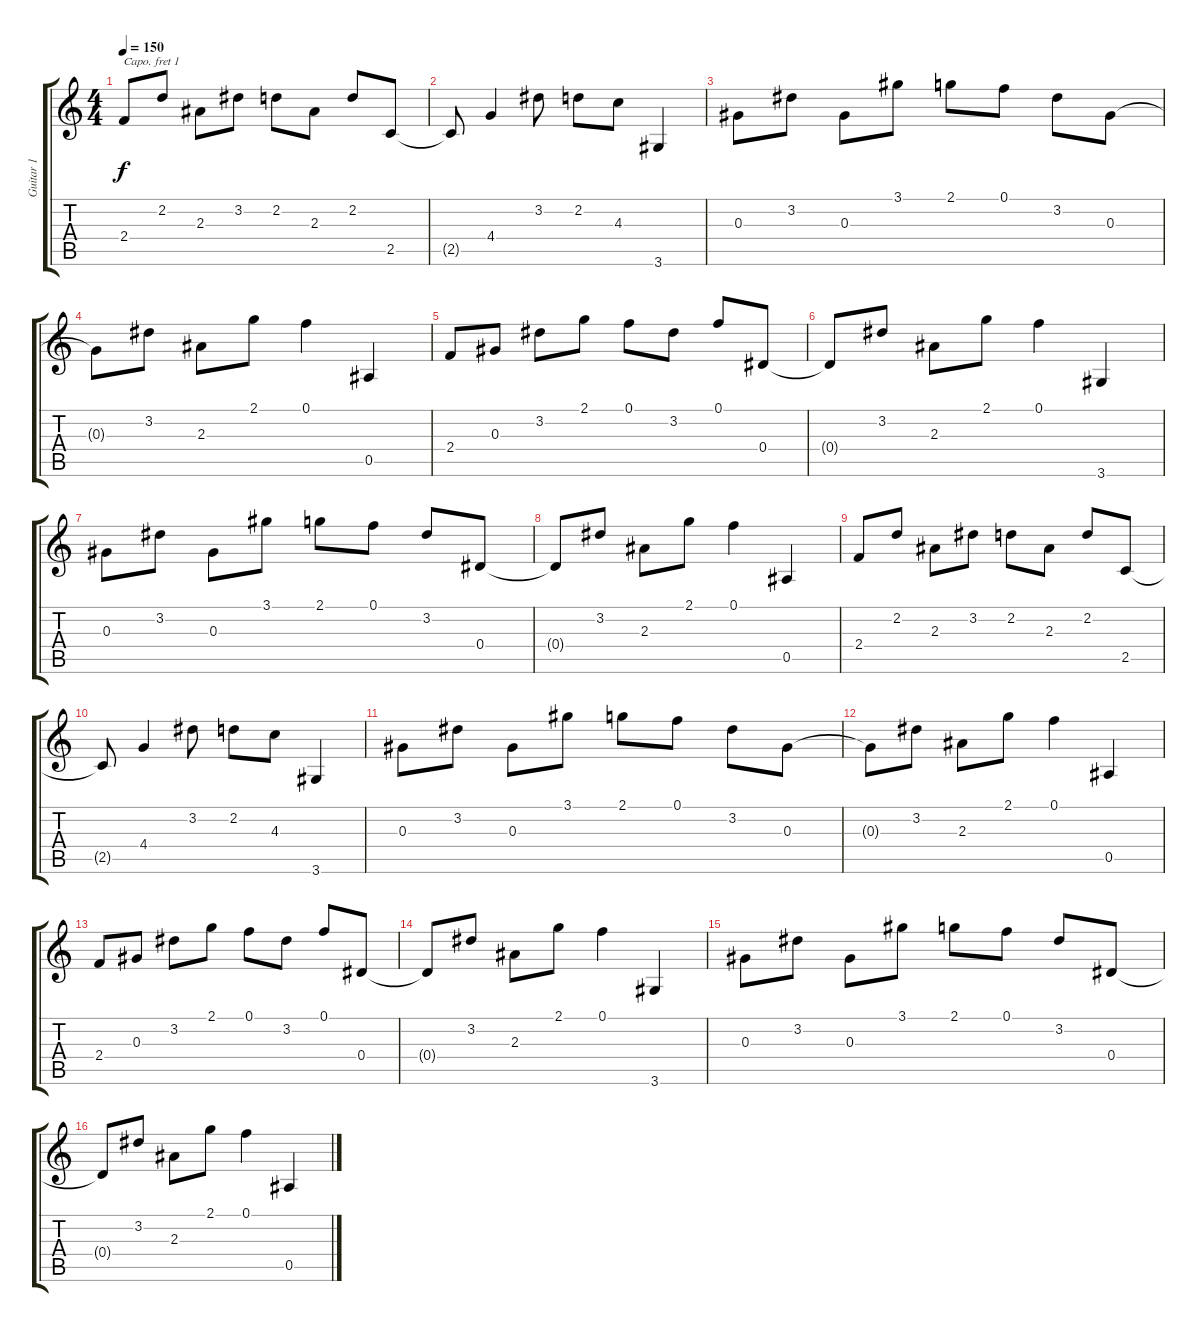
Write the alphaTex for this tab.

\track ("Guitar 1" "Guitar 1") {instrument electricguitarclean}
\staff {score tabs}
\capo 1
\tuning (E4 B3 G3 D3 A2 E2) {hide}
\ts (4 4)
\tempo 150
\clef g2
\ks c
2.4.8{dy f} 2.2.8 2.3.8 3.2.8 2.2.8 2.3.8 2.2.8 2.5.8 |
2.5{t}.8 4.4.4 3.2.8 2.2.8 4.3.8 3.6.4 |
0.3.8 3.2.8 0.3.8 3.1.8 2.1.8 0.1.8 3.2.8 0.3.8 |
0.3{t}.8 3.2.8 2.3.8 2.1.8 0.1.4 0.5.4 |
2.4.8 0.3.8 3.2.8 2.1.8 0.1.8 3.2.8 0.1.8 0.4.8 |
0.4{t}.8 3.2.8 2.3.8 2.1.8 0.1.4 3.6.4 |
0.3.8 3.2.8 0.3.8 3.1.8 2.1.8 0.1.8 3.2.8 0.4.8 |
0.4{t}.8 3.2.8 2.3.8 2.1.8 0.1.4 0.5.4 |
2.4.8 2.2.8 2.3.8 3.2.8 2.2.8 2.3.8 2.2.8 2.5.8 |
2.5{t}.8 4.4.4 3.2.8 2.2.8 4.3.8 3.6.4 |
0.3.8 3.2.8 0.3.8 3.1.8 2.1.8 0.1.8 3.2.8 0.3.8 |
0.3{t}.8 3.2.8 2.3.8 2.1.8 0.1.4 0.5.4 |
2.4.8 0.3.8 3.2.8 2.1.8 0.1.8 3.2.8 0.1.8 0.4.8 |
0.4{t}.8 3.2.8 2.3.8 2.1.8 0.1.4 3.6.4 |
0.3.8 3.2.8 0.3.8 3.1.8 2.1.8 0.1.8 3.2.8 0.4.8 |
0.4{t}.8 3.2.8 2.3.8 2.1.8 0.1.4 0.5.4
